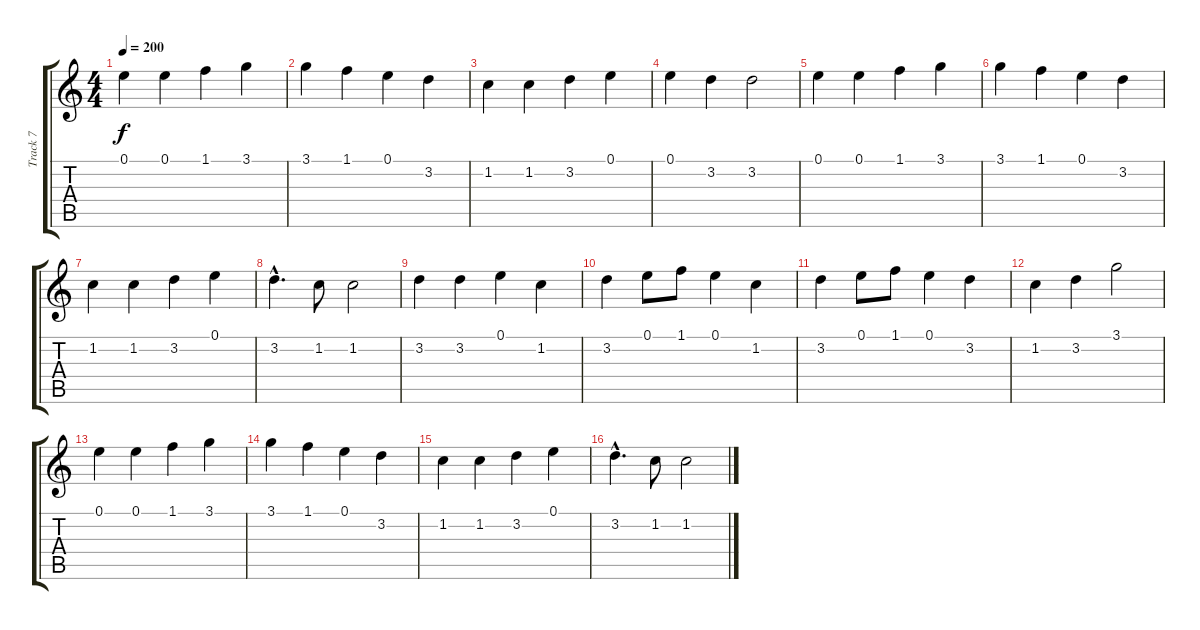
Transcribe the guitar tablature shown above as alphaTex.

\track ("Track 7" "Track 7") {instrument overdrivenguitar}
\staff {score tabs}
\tuning (E4 B3 G3 D3 A2 E2) {hide}
\ts (4 4)
\tempo 200
\clef g2
\ks c
0.1.4{dy f instrument overdrivenguitar} 0.1.4 1.1.4 3.1.4 |
3.1.4 1.1.4 0.1.4 3.2.4 |
1.2.4 1.2.4 3.2.4 0.1.4 |
0.1.4 3.2.4 3.2.2 |
0.1.4 0.1.4 1.1.4 3.1.4 |
3.1.4 1.1.4 0.1.4 3.2.4 |
1.2.4 1.2.4 3.2.4 0.1.4 |
3.2{hac}.4{d} 1.2.8 1.2.2 |
3.2.4 3.2.4 0.1.4 1.2.4 |
3.2.4 0.1.8 1.1.8 0.1.4 1.2.4 |
3.2.4 0.1.8 1.1.8 0.1.4 3.2.4 |
1.2.4 3.2.4 3.1.2 |
0.1.4 0.1.4 1.1.4 3.1.4 |
3.1.4 1.1.4 0.1.4 3.2.4 |
1.2.4 1.2.4 3.2.4 0.1.4 |
3.2{hac}.4{d} 1.2.8 1.2.2
